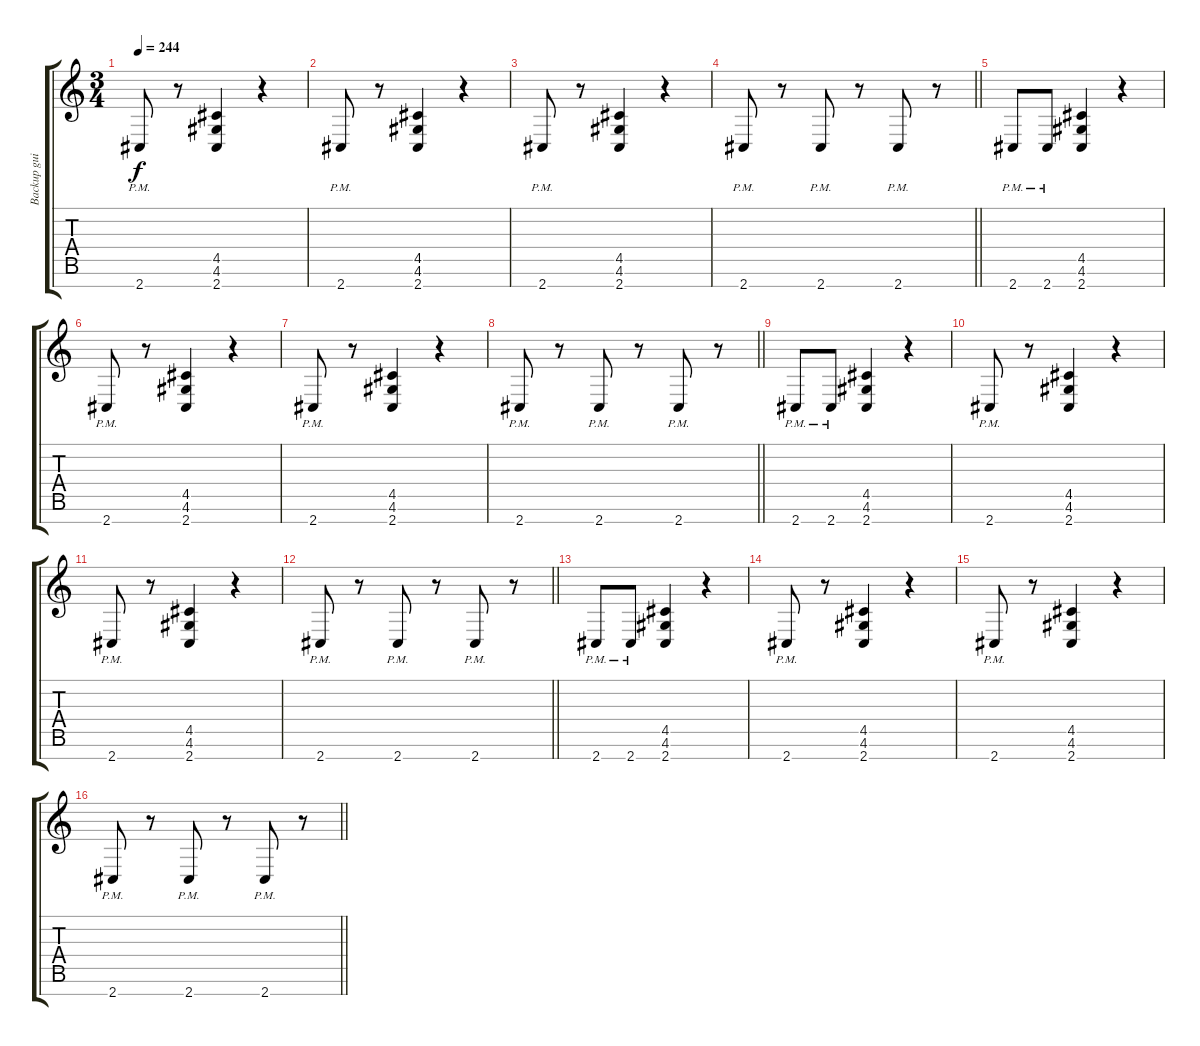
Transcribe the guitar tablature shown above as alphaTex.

\track ("Backup guitars" "Backup gui") {instrument distortionguitar}
\staff {score tabs}
\tuning (E4 B3 G3 D3 A2 E2 B1) {hide}
\ts (3 4)
\tempo 244
\clef g2
\ks c
2.7{pm}.8{dy f} r.8 (4.5 4.6 2.7).4 r.4 |
2.7{pm}.8 r.8 (4.5 4.6 2.7).4 r.4 |
2.7{pm}.8 r.8 (4.5 4.6 2.7).4 r.4 |
\barLineRight lightlight
2.7{pm}.8 r.8 2.7{pm}.8 r.8 2.7{pm}.8 r.8 |
2.7{pm}.8 2.7{pm}.8 (4.5 4.6 2.7).4 r.4 |
2.7{pm}.8 r.8 (4.5 4.6 2.7).4 r.4 |
2.7{pm}.8 r.8 (4.5 4.6 2.7).4 r.4 |
\barLineRight lightlight
2.7{pm}.8 r.8 2.7{pm}.8 r.8 2.7{pm}.8 r.8 |
2.7{pm}.8 2.7{pm}.8 (4.5 4.6 2.7).4 r.4 |
2.7{pm}.8 r.8 (4.5 4.6 2.7).4 r.4 |
2.7{pm}.8 r.8 (4.5 4.6 2.7).4 r.4 |
\barLineRight lightlight
2.7{pm}.8 r.8 2.7{pm}.8 r.8 2.7{pm}.8 r.8 |
2.7{pm}.8 2.7{pm}.8 (4.5 4.6 2.7).4 r.4 |
2.7{pm}.8 r.8 (4.5 4.6 2.7).4 r.4 |
2.7{pm}.8 r.8 (4.5 4.6 2.7).4 r.4 |
\barLineRight lightlight
2.7{pm}.8 r.8 2.7{pm}.8 r.8 2.7{pm}.8 r.8
